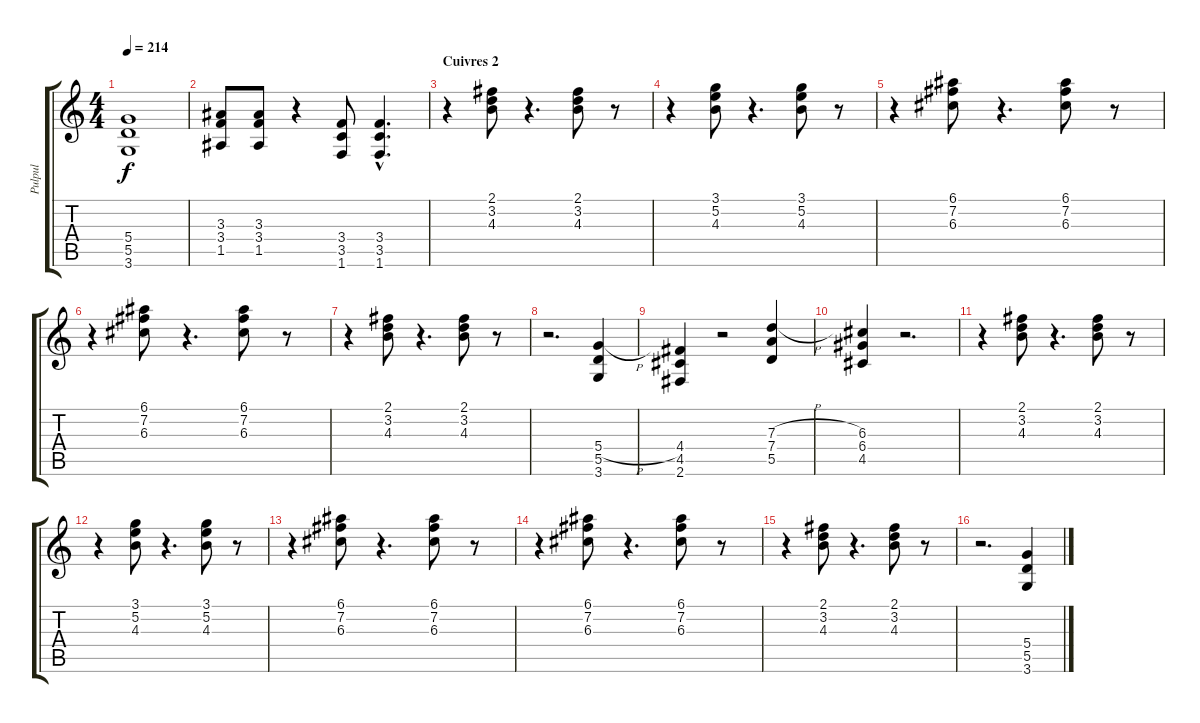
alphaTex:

\track ("Pulpul" "Pulpul") {instrument overdrivenguitar}
\staff {score tabs}
\tuning (E4 B3 G3 D3 A2 E2) {hide}
\ts (4 4)
\tempo 214
\clef g2
\ks c
(5.4 5.5 3.6).1{dy f} |
(3.3 3.4 1.5).8 (3.3 3.4 1.5).8 r.4 (3.4 3.5 1.6).8 (3.4{hac} 3.5{hac} 1.6{hac}).4{d} |
\section ("" "Cuivres 2")
r.4{instrument electricguitarclean} (2.1 3.2 4.3).8 r.4{d} (2.1 3.2 4.3).8 r.8 |
r.4 (3.1 5.2 4.3).8 r.4{d} (3.1 5.2 4.3).8 r.8 |
r.4 (6.1 7.2 6.3).8 r.4{d} (6.1 7.2 6.3).8 r.8 |
r.4 (6.1 7.2 6.3).8 r.4{d} (6.1 7.2 6.3).8 r.8 |
r.4{instrument electricguitarclean} (2.1 3.2 4.3).8 r.4{d} (2.1 3.2 4.3).8 r.8 |
r.2{d instrument overdrivenguitar} (5.4{h} 5.5 3.6).4 |
(4.4 4.5 2.6).4 r.2 (7.3{h} 7.4 5.5).4 |
(6.3 6.4 4.5).4 r.2{d} |
r.4{instrument electricguitarclean} (2.1 3.2 4.3).8 r.4{d} (2.1 3.2 4.3).8 r.8 |
r.4 (3.1 5.2 4.3).8 r.4{d} (3.1 5.2 4.3).8 r.8 |
r.4 (6.1 7.2 6.3).8 r.4{d} (6.1 7.2 6.3).8 r.8 |
r.4 (6.1 7.2 6.3).8 r.4{d} (6.1 7.2 6.3).8 r.8 |
r.4 (2.1 3.2 4.3).8 r.4{d} (2.1 3.2 4.3).8 r.8 |
r.2{d instrument overdrivenguitar} (5.4{h} 5.5 3.6).4
